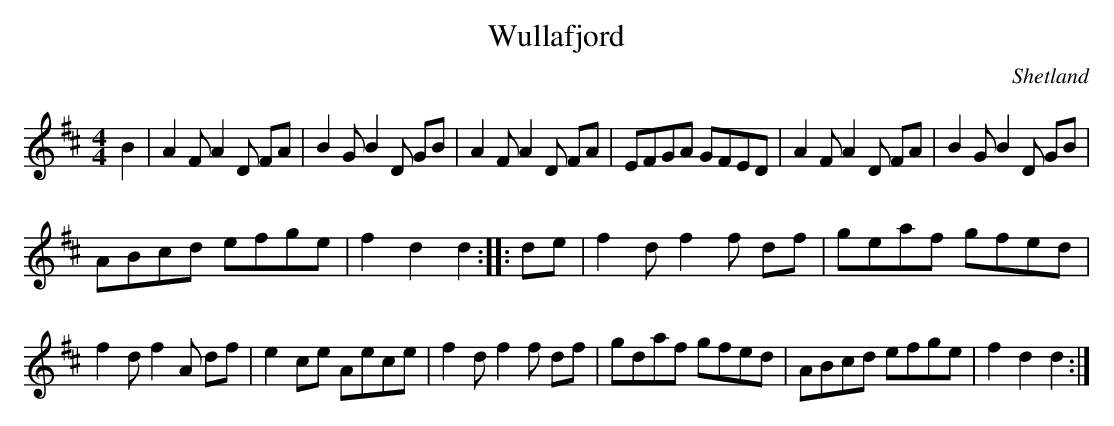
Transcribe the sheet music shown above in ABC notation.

X:1
T:Wullafjord
M:4/4
O:Shetland
K:D
B2|\
A2F A2D FA|B2G B2D GB|A2F A2D FA|EFGA GFED|\
A2F A2D FA|B2G B2D GB|
ABcd efge|f2d2 d2::\
de|\
f2d f2f df|geaf gfed|
f2d f2A df|e2ce Aece|\
f2d f2f df|gdaf gfed|ABcd efge|f2d2 d2:|
